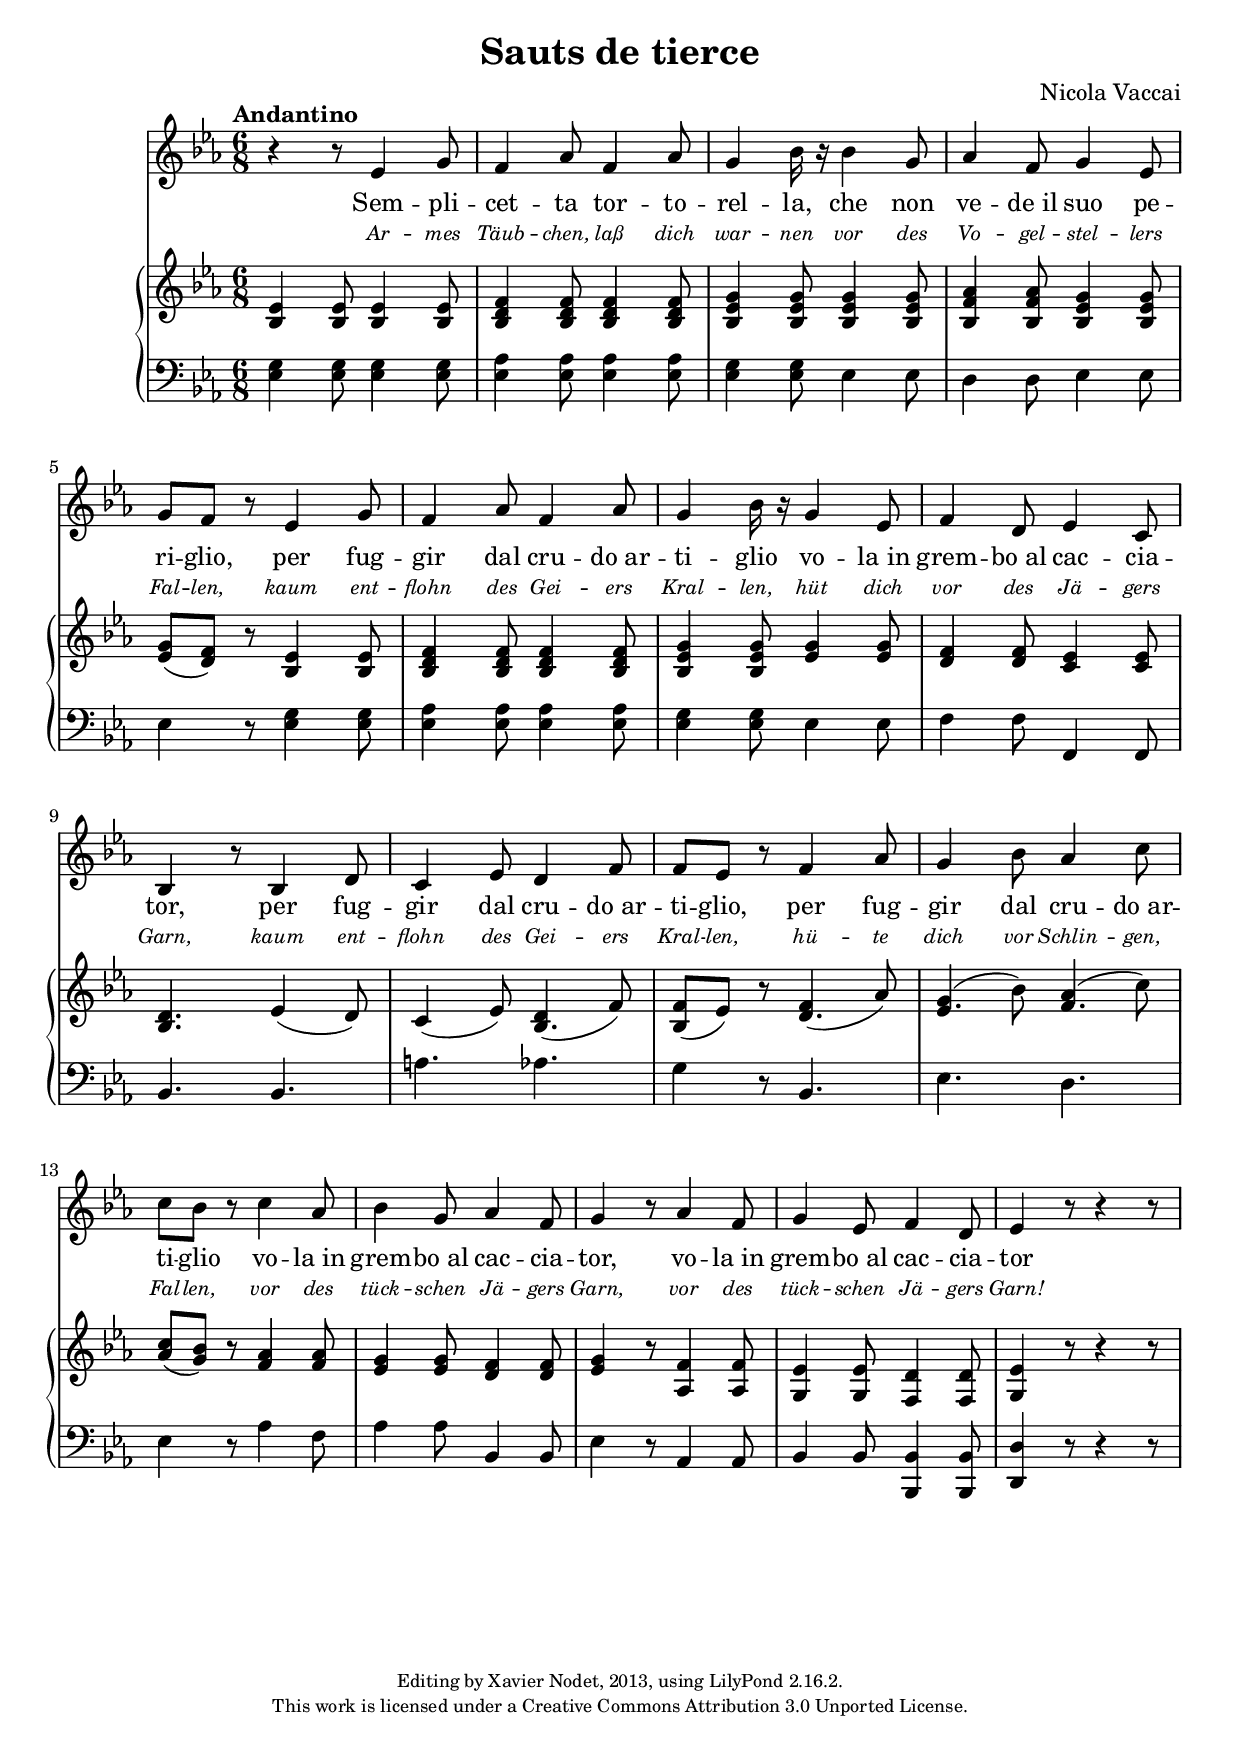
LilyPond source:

%
% Nicola Vaccai: Sauts de tierces
% Editing Copyright (c) Xavier Nodet, 2013
% This work is licensed under a Creative Commons Attribution 3.0 Unported License
%

\version "2.16.2"

\paper {
  %#(set-paper-size "a5" 'landscape)
  #(set-paper-size "a4")
}

\header {
  title = "Sauts de tierce"
  composer = "Nicola Vaccai"
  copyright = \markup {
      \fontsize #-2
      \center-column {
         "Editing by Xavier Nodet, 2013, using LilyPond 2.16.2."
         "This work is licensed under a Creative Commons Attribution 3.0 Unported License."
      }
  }
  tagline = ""
}

melody = \relative c {
  \clef treble
  \key c \minor
  \time 6/8
  \tempo "Andantino"

  \compressFullBarRests
  r4 r8 es'4 g8 |
  f4 as8 f4 as8 |
  g4 bes16 r16 bes4 g8 |
  as4 f8 g4 ees8 |
  
  g8 f8 r8 ees4 g8 |
  f4 aes8 f4 aes8 |
  g4 bes16 r16 g4 ees8 |
  f4 d8 ees4 c8 |
  
  bes4 r8 bes4 d8 |
  c4 ees8 d4 f8 |
  f8 ees8 r8 f4 aes8 |
  g4 bes8 aes4 c8 |

  c8 bes8 r8 c4 aes8 |
  bes4 g8 aes4 f8 |
  g4 r8 aes4 f8 |
  g4 ees8 f4 d8 |
  ees4 r8 r4 r8 |  

}

text_italien = \lyricmode {
  Sem -- pli -- | cet -- ta  tor -- to -- | rel -- la, che non |
  ve -- de_il suo pe -- | ri -- glio, per fug -- | gir dal cru -- do_ar -- | ti -- glio vo -- la_in | grem -- bo_al cac -- cia -- |
  tor, per fug -- | gir dal cru -- do_ar -- | ti -- glio, per fug -- | gir dal cru -- do_ar -- | ti -- glio vo -- la_in |
  grem -- bo_al cac -- cia -- | tor, vo -- la_in | grem -- bo_al cac -- cia -- | tor 
}

text_allemand = \lyricmode {
  \override Lyrics . LyricText #'font-shape = #'italic 
  \override Lyrics . LyricText #'font-size = #-1 
  Ar -- mes | Täub -- chen, laß dich | war -- nen vor des | Vo -- gel -- stel -- lers |
  Fal -- len, kaum ent -- | flohn des Gei -- ers | Kral -- len, hüt dich | vor des Jä -- gers |
  Garn, kaum ent -- | flohn des Gei -- ers | Kral -- len, hü -- te | dich vor Schlin -- gen, |
  Fal -- len, vor des | tück -- schen Jä -- gers | Garn, vor des | tück -- schen Jä -- gers | Garn!
}


%
% the piano part
%


upper = \relative c {
  \clef treble
  \key c \minor
  \time 6/8

                            % Sempli
  <es' bes>4   <es bes>8    <es bes>4    <es bes>8  |
  <f d bes>4   <f d bes>8   <f d bes>4   <f d bes>8 |
  <g es bes>4  <g es bes>8  <g es bes>4  <g es bes>8 |
  <aes f bes,>4   <aes f bes,>8   <g es bes>4   <g es bes>8 |
  <g es>8( <f d>8) r8
  
  % per fugir
  <es bes>4   <es bes>8 |
  <f d bes>4   <f d bes>8   <f d bes>4   <f d bes>8 |
  <g es bes>4  <g es bes>8  <g es>4  <g es>8 |
  <f d>4 <f d>8 <es c>4 <es c>8 |
  <d bes>4.
  
  % per fugir
  es4( d8) |
  c4(  es8) <<{d4( f8)} bes,4.>> |
  <<{f'8( es8)} bes4>> r8 
  
  % per fugir
  <<{f'4( aes8)} d,4.>> |
  <<{g4( bes8)} es,4.>>  <<{aes4( c8)} f,4.>> |
  <c' aes>8( <bes g>8) r8
  
  % vola
  <aes f>4 <aes f>8 |
  <g es>4 <g es>8 <f d>4 <f d>8 |
  <g es>4 r8
  
  % vola
  <f aes,>4 <f aes,>8 |
  <es g,>4 <es g,>8 <d f,>4 <d f,>8 |
  <es g,>4 r8 r4 r8
}

lower = \relative c {
  \clef bass
  \key c \minor
  \time 6/8

                      % Sempli
  <es g>4   <es g>8   <es g>4   <es g>8    |
  <es aes>4 <es aes>8 <es aes>4 <es aes>8  |
  <es g>4   <es g>8   es4       es8        |
  d4        d8        es4       es8        |
  es4 r8
  
  % per fugir
  <es g>4   <es g>8 |
  <es aes>4 <es aes>8 <es aes>4 <es aes>8  |
  <es g>4   <es g>8   es4       es8        |
  f4 f8 f,4 f8 |
  bes4.
  
  % per fugir
  bes4. |
  a'4. aes4. |
  g4 r8
  
  % per fugir
  bes,4. |
  es4. d4. |
  es4 r8
  
  % vola
  aes4 f8 |
  aes4 aes8 bes,4 bes8 |
  es4 r8
  
  % vola
  aes,4 aes8 |
  bes4 bes8 <bes bes,>4 <bes bes,>8 |
  <d d,>4 r8 r4 r8
}


\score{
  <<
    \new Voice = "one" {
      \melody
    }
    \new Lyrics \lyricsto "one" \text_italien
    \new Lyrics \lyricsto "one" \text_allemand
    \new PianoStaff <<
      \new Staff = "upper" \upper
      \new Staff = "lower" \lower
    >>
  >>
  \layout { }
  \midi { }
}
